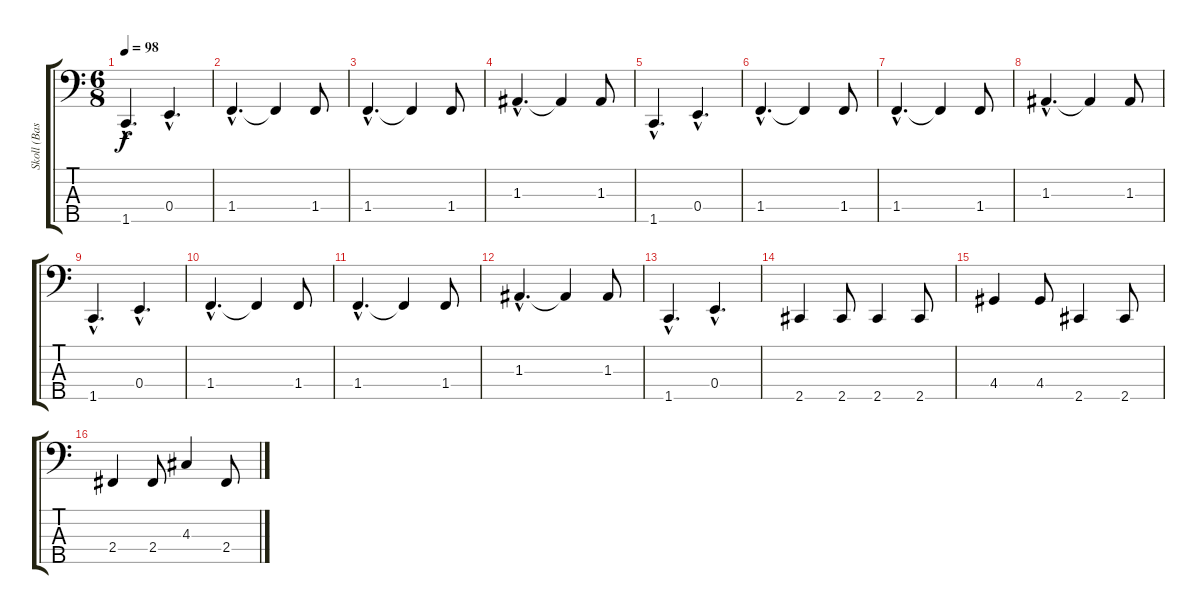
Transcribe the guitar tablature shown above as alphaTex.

\track ("Skoll (Bass)" "Skoll (Bas") {instrument electricbassfinger}
\staff {score tabs}
\tuning (G2 D2 A1 E1 B0) {hide}
\ts (6 8)
\tempo 98
\clef f4
\ks c
1.5{hac}.4{d dy f} 0.4{hac}.4{d} |
1.4{hac}.4{d} 1.4{t}.4 1.4.8 |
1.4{hac}.4{d} 1.4{t}.4 1.4.8 |
1.3{hac}.4{d} 1.3{t}.4 1.3.8 |
1.5{hac}.4{d} 0.4{hac}.4{d} |
1.4{hac}.4{d} 1.4{t}.4 1.4.8 |
1.4{hac}.4{d} 1.4{t}.4 1.4.8 |
1.3{hac}.4{d} 1.3{t}.4 1.3.8 |
1.5{hac}.4{d} 0.4{hac}.4{d} |
1.4{hac}.4{d} 1.4{t}.4 1.4.8 |
1.4{hac}.4{d} 1.4{t}.4 1.4.8 |
1.3{hac}.4{d} 1.3{t}.4 1.3.8 |
1.5{hac}.4{d} 0.4{hac}.4{d} |
2.5.4 2.5.8 2.5.4 2.5.8 |
4.4.4 4.4.8 2.5.4 2.5.8 |
2.4.4 2.4.8 4.3.4 2.4.8
